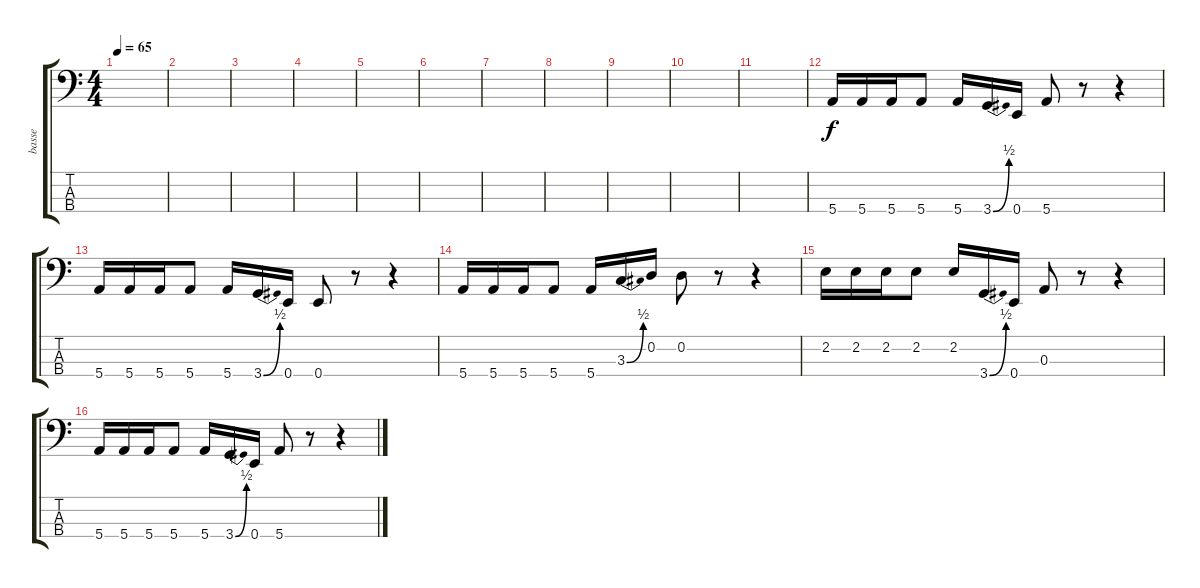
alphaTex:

\track ("basse" "basse") {instrument electricbassfinger}
\staff {score tabs}
\tuning (G2 D2 A1 E1) {hide}
\ts (4 4)
\tempo 65
\clef f4
\ks c
|
|
|
|
|
|
|
|
|
|
|
5.4.16 5.4.16 5.4.16 5.4.8 5.4.16 3.4{be (bend 0 0 60 2)}.16 0.4.16 5.4.8 r.8 r.4 |
5.4.16 5.4.16 5.4.16 5.4.8 5.4.16 3.4{be (bend 0 0 60 2)}.16 0.4.16 0.4.8 r.8 r.4 |
5.4.16 5.4.16 5.4.16 5.4.8 5.4.16 3.3{be (bend 0 0 60 2)}.16 0.2.16 0.2.8 r.8 r.4 |
2.2.16 2.2.16 2.2.16 2.2.8 2.2.16 3.4{be (bend 0 0 60 2)}.16 0.4.16 0.3.8 r.8 r.4 |
5.4.16 5.4.16 5.4.16 5.4.8 5.4.16 3.4{be (bend 0 0 60 2)}.16 0.4.16 5.4.8 r.8 r.4
